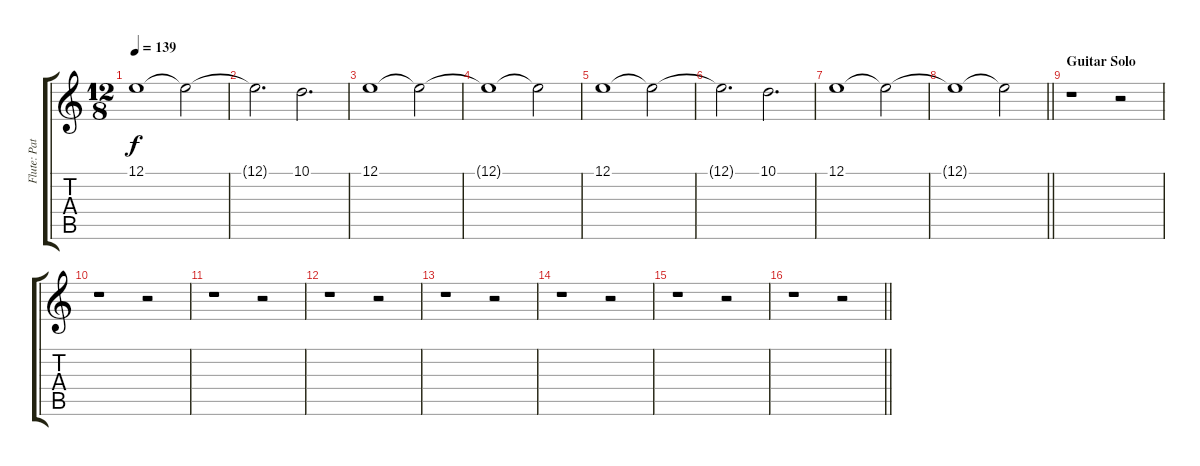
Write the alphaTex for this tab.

\track ("Flute: Patrick Moraz" "Flute: Pat") {instrument ocarina}
\staff {score tabs}
\tuning (E4 B3 G3 D3 A2 E2) {hide}
\ts (12 8)
\tempo 139
\clef g2
\ks c
12.1.1{dy f} 12.1{t}.2 |
12.1{t}.2{d} 10.1.2{d} |
12.1.1 12.1{t}.2 |
12.1{t}.1 12.1{t}.2 |
12.1.1 12.1{t}.2 |
12.1{t}.2{d} 10.1.2{d} |
12.1.1 12.1{t}.2 |
\barLineRight lightlight
12.1{t}.1 12.1{t}.2 |
\section ("" "Guitar Solo")
r.1 r.2 |
r.1 r.2 |
r.1 r.2 |
r.1 r.2 |
r.1 r.2 |
r.1 r.2 |
r.1 r.2 |
\barLineRight lightlight
r.1 r.2
